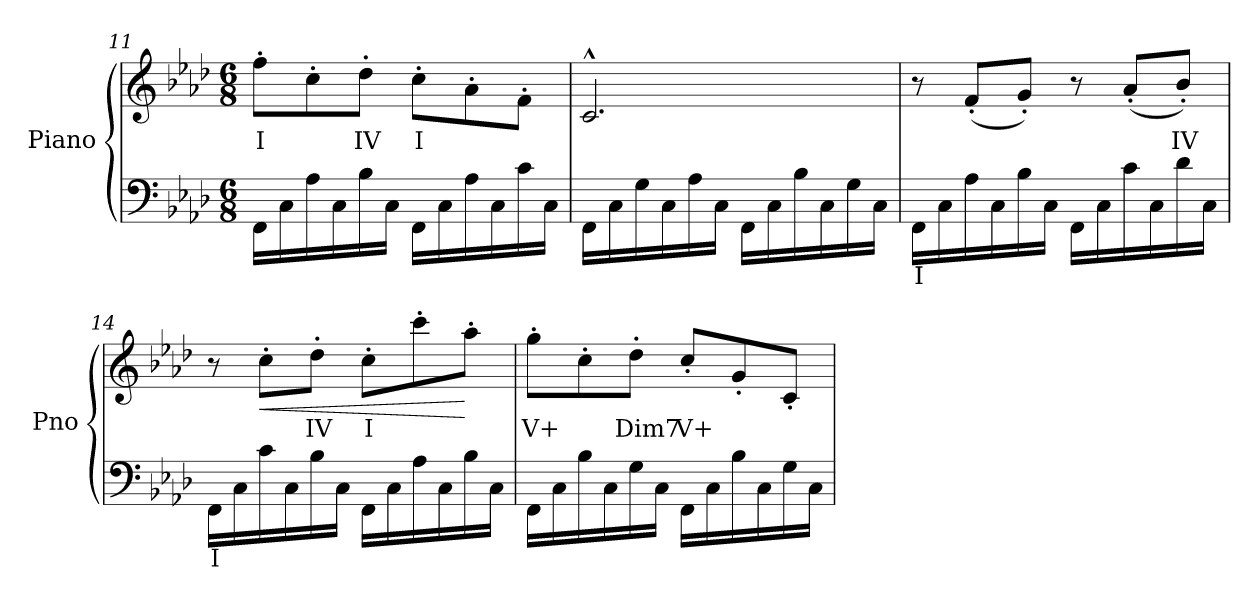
**kern	**text	**kern	**text	**dynam
*part1	*part1	*part1	*part1	*part1
*staff2	*staff2	*staff1	*staff1	*staff1/2
*I"Piano	*	*	*	*
*I'Pno	*	*	*	*
*clefF4	*	*clefG2	*	*
*k[b-e-a-d-]	*	*k[b-e-a-d-]	*	*
*M6/8	*	*M6/8	*	*
=11	=11	=11	=11	=11
!	!	!	!LO:LY:b	!
16FF\LL	.	8ff'\L	I	.
16C\	.	.	.	.
16A-\	.	8cc'\	.	.
16C\	.	.	.	.
!	!	!	!LO:LY:b	!
16B-\	.	8dd-'\J	IV	.
16C\JJ	.	.	.	.
!	!	!	!LO:LY:b	!
16FF\LL	.	8cc'\L	I	.
16C\	.	.	.	.
16A-\	.	8a-'\	.	.
16C\	.	.	.	.
16c\	.	8f'\J	.	.
16C\JJ	.	.	.	.
=12	=12	=12	=12	=12
16FF\LL	.	2.c^^/	.	.
16C\	.	.	.	.
16G\	.	.	.	.
16C\	.	.	.	.
16A-\	.	.	.	.
16C\JJ	.	.	.	.
16FF\LL	.	.	.	.
16C\	.	.	.	.
16B-\	.	.	.	.
16C\	.	.	.	.
16G\	.	.	.	.
16C\JJ	.	.	.	.
!!LO:LB:g=z
=13	=13	=13	=13	=13
!	!LO:LY:b	!	!	!
16FF\LL	I	8r	.	.
16C\	.	.	.	.
16A-\	.	(<8f'/L	.	.
16C\	.	.	.	.
16B-\	.	8g'/J)	.	.
16C\JJ	.	.	.	.
16FF\LL	.	8r	.	.
16C\	.	.	.	.
16c\	.	(<8a-'/L	.	.
16C\	.	.	.	.
!	!	!	!LO:LY:b	!
16d-\	.	8b-'/J)	IV	.
16C\JJ	.	.	.	.
=14	=14	=14	=14	=14
!	!LO:LY:b	!	!	!
16FF\LL	I	8r	.	.
16C\	.	.	.	.
!	!	!	!	!LO:HP:b
16c\	.	8cc'\L	.	<
16C\	.	.	.	.
!	!	!	!LO:LY:b	!
16B-\	.	8dd-'\J	IV	.
16C\JJ	.	.	.	.
!	!	!	!LO:LY:b	!
16FF\LL	.	8cc'\L	I	.
16C\	.	.	.	.
16A-\	.	8ccc'\	.	.
16C\	.	.	.	.
16B-\	.	8aa-'\J	.	[
16C\JJ	.	.	.	.
=15	=15	=15	=15	=15
!	!	!	!LO:LY:b	!
16FF\LL	.	8gg'\L	V+	.
16C\	.	.	.	.
16B-\	.	8cc'\	.	.
16C\	.	.	.	.
!	!	!	!LO:LY:b	!
16G\	.	8dd-'\J	Dim7	.
16C\JJ	.	.	.	.
!	!	!	!LO:LY:b	!
16FF\LL	.	8cc'/L	V+	.
16C\	.	.	.	.
16B-\	.	8g'/	.	.
16C\	.	.	.	.
16G\	.	8c'/J	.	.
16C\JJ	.	.	.	.
=	=	=	=	=
*-	*-	*-	*-	*-
